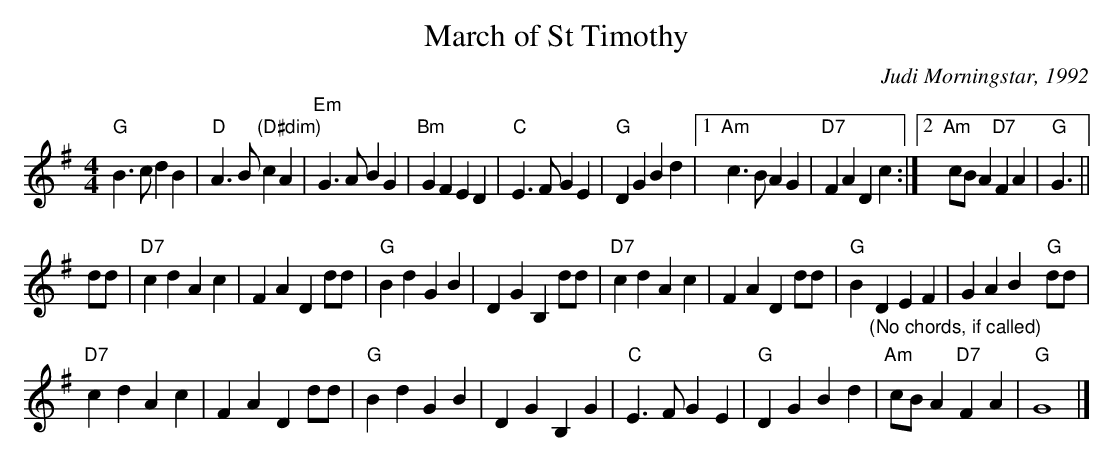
X:1
T:March of St Timothy
C:Judi Morningstar, 1992
M:4/4
L:1/4
K:G
"G"B>cdB|"D"A>B "(D#dim)"cA|"Em"G>A BG|"Bm"GF ED|\
"C"E>FGE|"G"DG Bd| [1"Am"c>B AG|"D7"FA Dc:|[2"Am"c/2B/2A "D7"FA|"G"G3/2 ||
d/2d/2|"D7"cd Ac|FA Dd/2d/2|"G"Bd GB|DG B,d/2d/2|\
"D7"cd Ac|FA Dd/2d/2|"G" B"_(No chords, if called)"D EF|GA By"G"d/2d/2|
"D7"cd Ac|FA Dd/2d/2|"G"Bd GB|DG B,G|\
"C"E>F GE|"G"DG Bd|"Am"c/2B/2A "D7"FA|"G"G4|]
